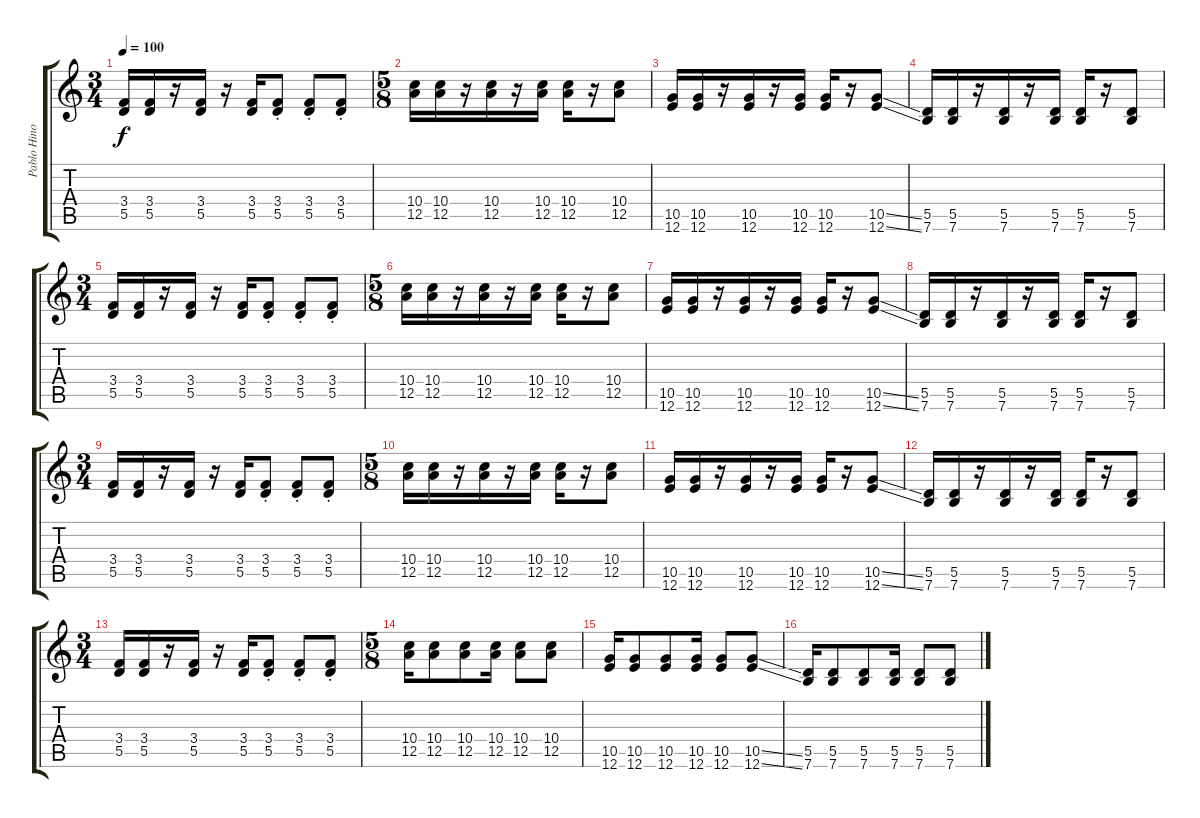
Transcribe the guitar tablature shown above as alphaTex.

\track ("Pablo Hinojos-Gonzales [Guitar 2]" "Pablo Hino") {instrument overdrivenguitar}
\staff {score tabs}
\tuning (E4 B3 G3 D3 A2 E2) {hide}
\ts (3 4)
\tempo 100
\clef g2
\ks c
(3.4 5.5).16{dy f} (3.4 5.5).16 r.16 (3.4 5.5).16 r.16 (3.4 5.5).16 (3.4{st} 5.5{st}).8 (3.4{st} 5.5{st}).8 (3.4{st} 5.5{st}).8 |
\ts (5 8)
(10.4 12.5).16 (10.4 12.5).16 r.16 (10.4 12.5).16 r.16 (10.4 12.5).16 (10.4 12.5).16 r.16 (10.4 12.5).8 |
(10.5 12.6).16 (10.5 12.6).16 r.16 (10.5 12.6).16 r.16 (10.5 12.6).16 (10.5 12.6).16 r.16 (10.5{ss} 12.6{ss}).8 |
(5.5 7.6).16 (5.5 7.6).16 r.16 (5.5 7.6).16 r.16 (5.5 7.6).16 (5.5 7.6).16 r.16 (5.5 7.6).8 |
\ts (3 4)
(3.4 5.5).16 (3.4 5.5).16 r.16 (3.4 5.5).16 r.16 (3.4 5.5).16 (3.4{st} 5.5{st}).8 (3.4{st} 5.5{st}).8 (3.4{st} 5.5{st}).8 |
\ts (5 8)
(10.4 12.5).16 (10.4 12.5).16 r.16 (10.4 12.5).16 r.16 (10.4 12.5).16 (10.4 12.5).16 r.16 (10.4 12.5).8 |
(10.5 12.6).16 (10.5 12.6).16 r.16 (10.5 12.6).16 r.16 (10.5 12.6).16 (10.5 12.6).16 r.16 (10.5{ss} 12.6{ss}).8 |
(5.5 7.6).16 (5.5 7.6).16 r.16 (5.5 7.6).16 r.16 (5.5 7.6).16 (5.5 7.6).16 r.16 (5.5 7.6).8 |
\ts (3 4)
(3.4 5.5).16 (3.4 5.5).16 r.16 (3.4 5.5).16 r.16 (3.4 5.5).16 (3.4{st} 5.5{st}).8 (3.4{st} 5.5{st}).8 (3.4{st} 5.5{st}).8 |
\ts (5 8)
(10.4 12.5).16 (10.4 12.5).16 r.16 (10.4 12.5).16 r.16 (10.4 12.5).16 (10.4 12.5).16 r.16 (10.4 12.5).8 |
(10.5 12.6).16 (10.5 12.6).16 r.16 (10.5 12.6).16 r.16 (10.5 12.6).16 (10.5 12.6).16 r.16 (10.5{ss} 12.6{ss}).8 |
(5.5 7.6).16 (5.5 7.6).16 r.16 (5.5 7.6).16 r.16 (5.5 7.6).16 (5.5 7.6).16 r.16 (5.5 7.6).8 |
\ts (3 4)
(3.4 5.5).16 (3.4 5.5).16 r.16 (3.4 5.5).16 r.16 (3.4 5.5).16 (3.4{st} 5.5{st}).8 (3.4{st} 5.5{st}).8 (3.4{st} 5.5{st}).8 |
\ts (5 8)
(10.4 12.5).16 (10.4 12.5).8 (10.4 12.5).8 (10.4 12.5).16 (10.4 12.5).8 (10.4 12.5).8 |
(10.5 12.6).16 (10.5 12.6).8 (10.5 12.6).8 (10.5 12.6).16 (10.5 12.6).8 (10.5{ss} 12.6{ss}).8 |
(5.5 7.6).16 (5.5 7.6).8 (5.5 7.6).8 (5.5 7.6).16 (5.5 7.6).8 (5.5 7.6).8
